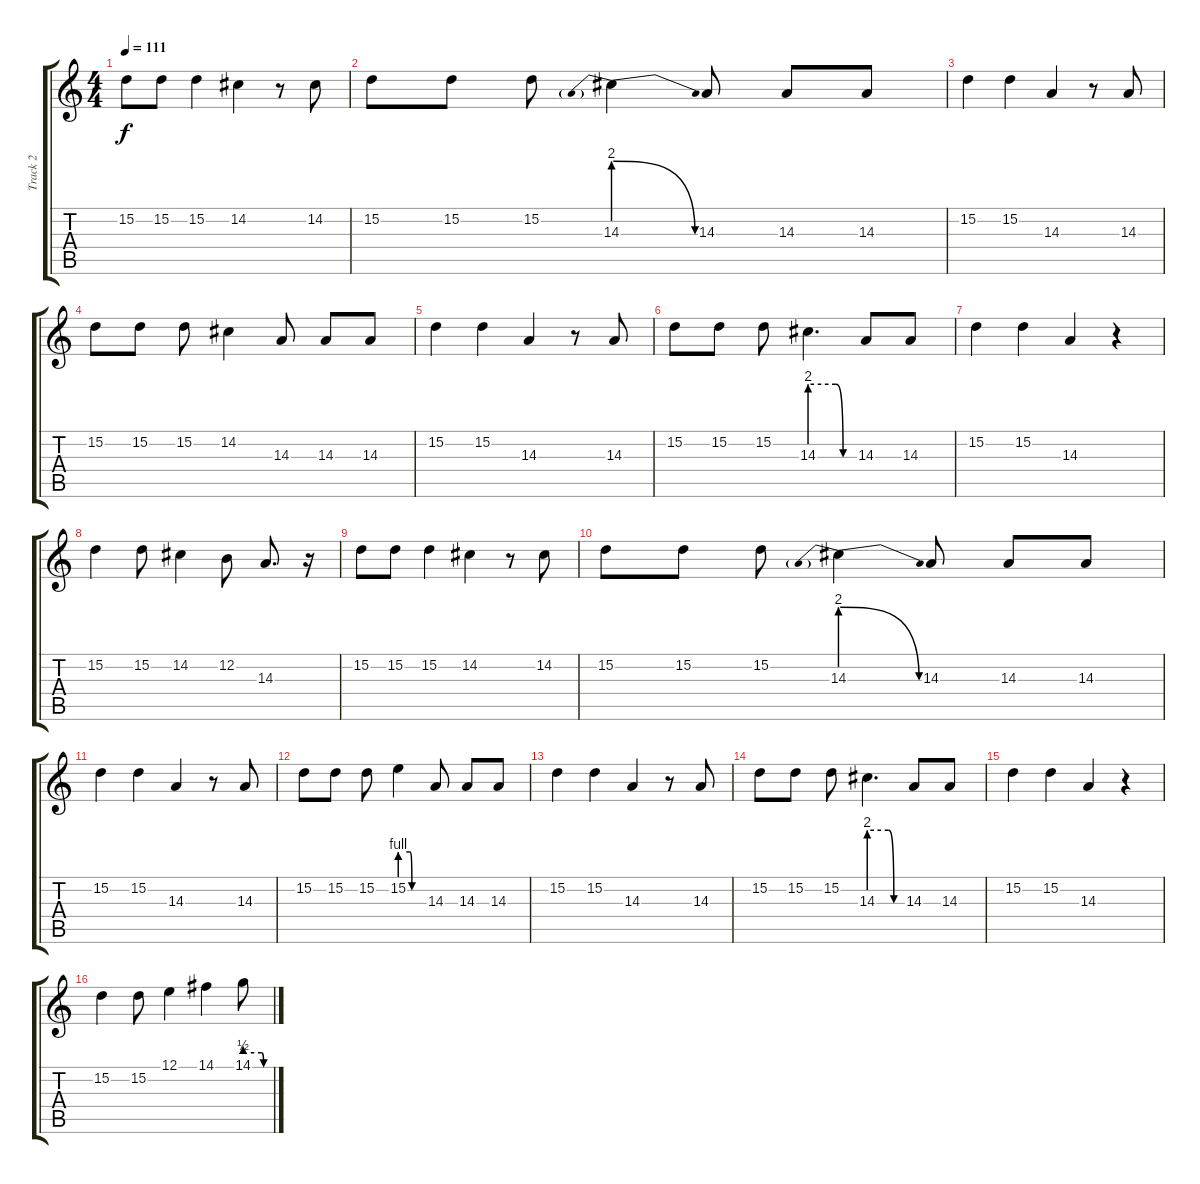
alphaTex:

\track ("Track 2" "Track 2") {instrument tenorsax}
\staff {score tabs}
\tuning (E4 B3 G3 D3 A2 E2) {hide}
\ts (4 4)
\tempo 111
\clef g2
\ks c
15.2.8{dy f} 15.2.8 15.2.4 14.2.4 r.8 14.2.8 |
15.2.8 15.2.8 15.2.8 14.3{be (prebendrelease 0 8 30 0)}.4 14.3.8 14.3.8 14.3.8 |
15.2.4 15.2.4 14.3.4 r.8 14.3.8 |
15.2.8 15.2.8 15.2.8 14.2.4 14.3.8 14.3.8 14.3.8 |
15.2.4 15.2.4 14.3.4 r.8 14.3.8 |
15.2.8 15.2.8 15.2.8 14.3{be (custom 0 8 35 8 45 0 60 0)}.4{d} 14.3.8 14.3.8 |
15.2.4 15.2.4 14.3.4 r.4 |
15.2.4 15.2.8 14.2.4 12.2.8 14.3.8{d} r.16 |
15.2.8 15.2.8 15.2.4 14.2.4 r.8 14.2.8 |
15.2.8 15.2.8 15.2.8 14.3{be (prebendrelease 0 8 30 0)}.4 14.3.8 14.3.8 14.3.8 |
15.2.4 15.2.4 14.3.4 r.8 14.3.8 |
15.2.8 15.2.8 15.2.8 15.2{be (custom 0 4 25 4 30 0 60 0)}.4 14.3.8 14.3.8 14.3.8 |
15.2.4 15.2.4 14.3.4 r.8 14.3.8 |
15.2.8 15.2.8 15.2.8 14.3{be (custom 0 8 35 8 45 0 60 0)}.4{d} 14.3.8 14.3.8 |
15.2.4 15.2.4 14.3.4 r.4 |
15.2.4 15.2.8 12.1.4 14.1.4 14.1{be (custom 0 2 40 2 45 0 60 0)}.8
